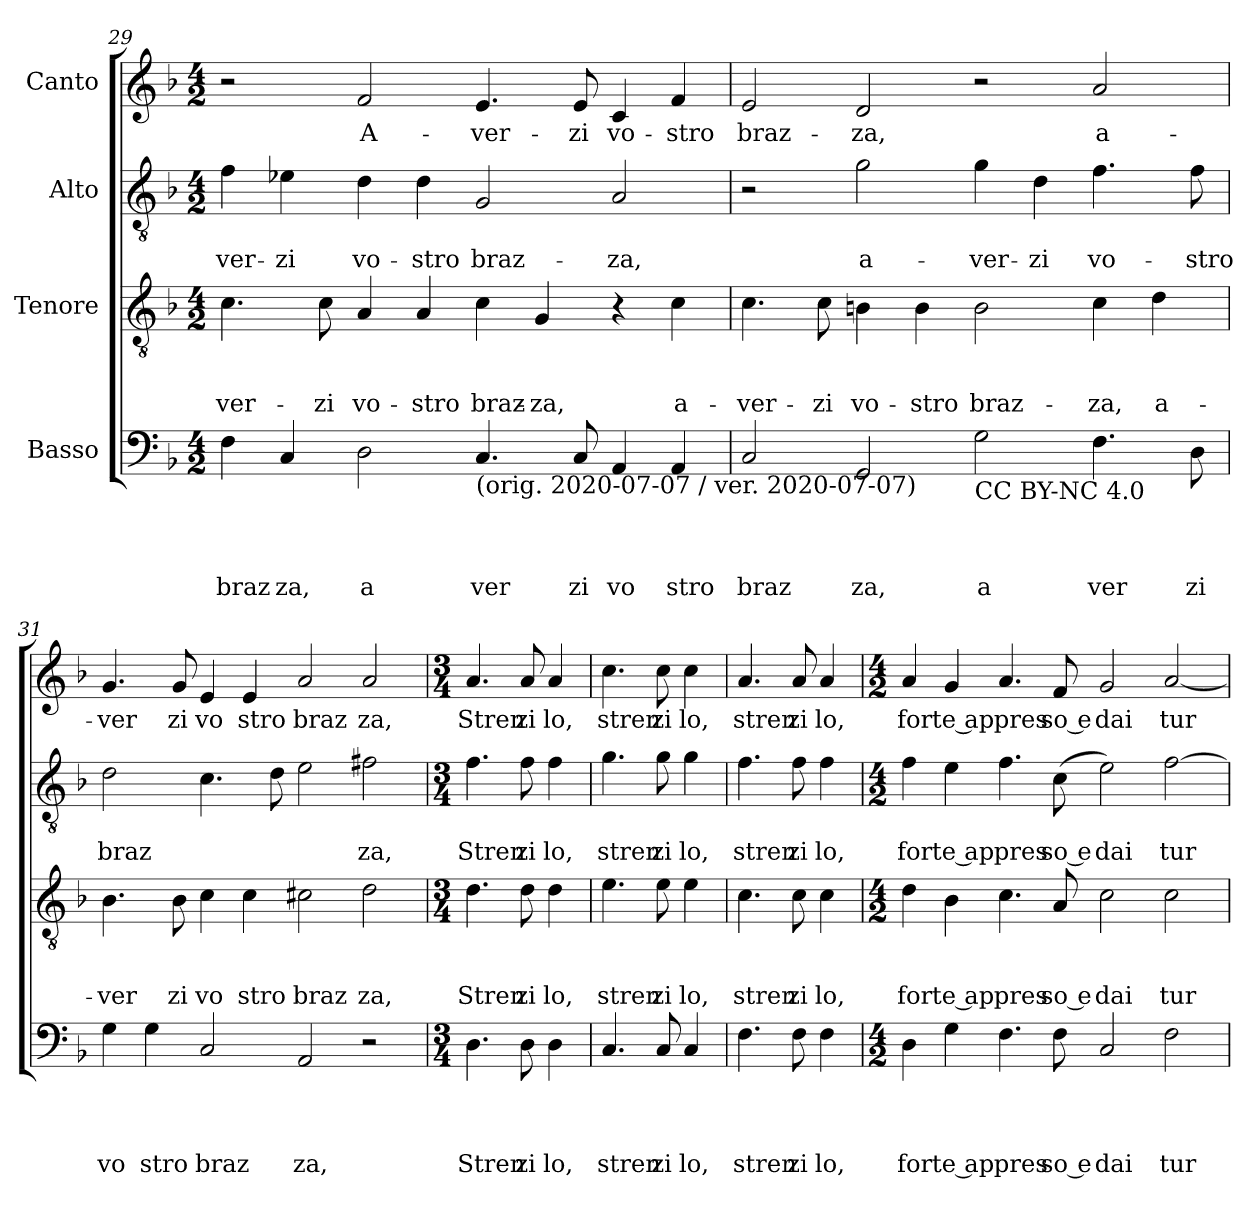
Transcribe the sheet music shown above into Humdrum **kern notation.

**kern	**text	**text	**text	**text	**kern	**text	**text	**text	**kern	**text	**text	**kern	**text
*part4	*part4	*part4	*part4	*part4	*part3	*part3	*part3	*part3	*part2	*part2	*part2	*part1	*part1
*staff4	*staff4	*staff4	*staff4	*staff4	*staff3	*staff3	*staff3	*staff3	*staff2	*staff2	*staff2	*staff1	*staff1
*I"Basso	*	*	*	*	*I"Tenore	*	*	*	*I"Alto	*	*	*I"Canto	*
*clefF4	*	*	*	*	*clefGv2	*	*	*	*clefGv2	*	*	*clefG2	*
*k[b-]	*	*	*	*	*k[b-]	*	*	*	*k[b-]	*	*	*k[b-]	*
*F:	*	*	*	*	*F:	*	*	*	*F:	*	*	*F:	*
*M4/2	*	*	*	*	*M4/2	*	*	*	*M4/2	*	*	*M4/2	*
=29	=29	=29	=29	=29	=29	=29	=29	=29	=29	=29	=29	=29	=29
!	!	!	!	!LO:LY:b	!	!	!	!LO:LY:b	!	!	!LO:LY:b	!	!
4F\	.	.	.	braz	4.c\	.	.	-ver-	4f\	.	-ver-	2r	.
!	!	!	!	!LO:LY:b	!	!	!	!	!	!	!LO:LY:b	!	!
4C/	.	.	.	za,	.	.	.	.	4e-X\	.	-zi	.	.
!	!	!	!	!	!	!	!	!LO:LY:b	!	!	!	!	!
.	.	.	.	.	8c\	.	.	-zi	.	.	.	.	.
!	!	!	!	!LO:LY:b	!	!	!	!LO:LY:b	!	!	!LO:LY:b	!	!LO:LY:b
2D\	.	.	.	a	4A/	.	.	vo-	4d\	.	vo-	2f/	A-
!	!	!	!	!	!	!	!	!LO:LY:b	!	!	!LO:LY:b	!	!
.	.	.	.	.	4A/	.	.	-stro	4d\	.	-stro	.	.
!LO:TX:b:t=(orig. 2020-07-07 / ver. 2020-07-07)	!	!	!	!	!	!	!	!	!	!	!	!	!
!	!	!	!	!LO:LY:b	!	!	!	!LO:LY:b	!	!	!LO:LY:b	!	!LO:LY:b
4.C/	.	.	.	ver	4c\	.	.	braz-	2G/	.	braz-	4.e/	-ver-
!	!	!	!	!	!	!	!	!LO:LY:b	!	!	!	!	!
.	.	.	.	.	4G/	.	.	-za,	.	.	.	.	.
!	!	!	!	!LO:LY:b	!	!	!	!	!	!	!	!	!LO:LY:b
8C/	.	.	.	zi	.	.	.	.	.	.	.	8e/	-zi
!	!	!	!	!LO:LY:b	!	!	!	!	!	!	!LO:LY:b	!	!LO:LY:b
4AA/	.	.	.	vo	4r	.	.	.	2A/	.	-za,	4c/	vo-
!	!	!	!	!LO:LY:b	!	!	!	!LO:LY:b	!	!	!	!	!LO:LY:b
4AA/	.	.	.	stro	4c\	.	.	a-	.	.	.	4f/	-stro
=30	=30	=30	=30	=30	=30	=30	=30	=30	=30	=30	=30	=30	=30
!	!	!	!	!LO:LY:b	!	!	!	!LO:LY:b	!	!	!	!	!LO:LY:b
2C/	.	.	.	braz	4.c\	.	.	-ver-	2r	.	.	2e/	braz-
!	!	!	!	!	!	!	!	!LO:LY:b	!	!	!	!	!
.	.	.	.	.	8c\	.	.	-zi	.	.	.	.	.
!	!	!	!	!LO:LY:b	!	!	!	!LO:LY:b	!	!	!LO:LY:b	!	!LO:LY:b
2GG/	.	.	.	za,	4Bn\	.	.	vo-	2g\	.	a-	2d/	-za,
!	!	!	!	!	!	!	!	!LO:LY:b	!	!	!	!	!
.	.	.	.	.	4B\	.	.	-stro	.	.	.	.	.
!LO:TX:b:t=CC BY-NC 4.0	!	!	!	!	!	!	!	!	!	!	!	!	!
!	!	!	!	!LO:LY:b	!	!	!	!LO:LY:b	!	!	!LO:LY:b	!	!
2G\	.	.	.	a	2B\	.	.	braz-	4g\	.	-ver-	2r	.
!	!	!	!	!	!	!	!	!	!	!	!LO:LY:b	!	!
.	.	.	.	.	.	.	.	.	4d\	.	-zi	.	.
!	!	!	!	!LO:LY:b	!	!	!	!LO:LY:b	!	!	!LO:LY:b	!	!LO:LY:b
4.F\	.	.	.	ver	4c\	.	.	-za,	4.f\	.	vo-	2a/	a-
!	!	!	!	!	!	!	!	!LO:LY:b	!	!	!	!	!
.	.	.	.	.	4d\	.	.	a-	.	.	.	.	.
!	!	!	!	!LO:LY:b	!	!	!	!	!	!	!LO:LY:b	!	!
8D\	.	.	.	zi	.	.	.	.	8f\	.	-stro	.	.
!!LO:PB:g=z
=31	=31	=31	=31	=31	=31	=31	=31	=31	=31	=31	=31	=31	=31
!	!	!	!	!LO:LY:b	!	!	!	!LO:LY:b	!	!	!LO:LY:b	!	!LO:LY:b
4G\	.	.	.	vo	4.B-\	.	.	-ver	2d\	.	braz	4.g/	-ver
!	!	!	!	!LO:LY:b	!	!	!	!	!	!	!	!	!
4G\	.	.	.	stro	.	.	.	.	.	.	.	.	.
!	!	!	!	!	!	!	!	!LO:LY:b	!	!	!	!	!LO:LY:b
.	.	.	.	.	8B-\	.	.	zi	.	.	.	8g/	zi
!	!	!	!	!LO:LY:b	!	!	!	!LO:LY:b	!	!	!	!	!LO:LY:b
2C/	.	.	.	braz	4c\	.	.	vo	4.c\	.	.	4e/	vo
!	!	!	!	!	!	!	!	!LO:LY:b	!	!	!	!	!LO:LY:b
.	.	.	.	.	4c\	.	.	stro	.	.	.	4e/	stro
.	.	.	.	.	.	.	.	.	8d\	.	.	.	.
!	!	!	!	!LO:LY:b	!	!	!	!LO:LY:b	!	!	!	!	!LO:LY:b
2AA/	.	.	.	za,	2c#X\	.	.	braz	2e\	.	.	2a/	braz
!	!	!	!	!	!	!	!	!LO:LY:b	!	!	!LO:LY:b	!	!LO:LY:b
2r	.	.	.	.	2d\	.	.	za,	2f#X\	.	za,	2a/	za,
=32	=32	=32	=32	=32	=32	=32	=32	=32	=32	=32	=32	=32	=32
*M3/4	*	*	*	*	*M3/4	*	*	*	*M3/4	*	*	*M3/4	*
!	!	!	!	!LO:LY:b	!	!	!	!LO:LY:b	!	!	!LO:LY:b	!	!LO:LY:b
4.D\	.	.	.	Stren	4.d\	.	.	Stren	4.f\	.	Stren	4.a/	Stren
!	!	!	!	!LO:LY:b	!	!	!	!LO:LY:b	!	!	!LO:LY:b	!	!LO:LY:b
8D\	.	.	.	zi	8d\	.	.	zi	8f\	.	zi	8a/	zi
!	!	!	!	!LO:LY:b	!	!	!	!LO:LY:b	!	!	!LO:LY:b	!	!LO:LY:b
4D\	.	.	.	lo,	4d\	.	.	lo,	4f\	.	lo,	4a/	lo,
=33	=33	=33	=33	=33	=33	=33	=33	=33	=33	=33	=33	=33	=33
!	!	!	!	!LO:LY:b	!	!	!	!LO:LY:b	!	!	!LO:LY:b	!	!LO:LY:b
4.C/	.	.	.	stren	4.e\	.	.	stren	4.g\	.	stren	4.cc\	stren
!	!	!	!	!LO:LY:b	!	!	!	!LO:LY:b	!	!	!LO:LY:b	!	!LO:LY:b
8C/	.	.	.	zi	8e\	.	.	zi	8g\	.	zi	8cc\	zi
!	!	!	!	!LO:LY:b	!	!	!	!LO:LY:b	!	!	!LO:LY:b	!	!LO:LY:b
4C/	.	.	.	lo,	4e\	.	.	lo,	4g\	.	lo,	4cc\	lo,
=34	=34	=34	=34	=34	=34	=34	=34	=34	=34	=34	=34	=34	=34
!	!	!	!	!LO:LY:b	!	!	!	!LO:LY:b	!	!	!LO:LY:b	!	!LO:LY:b
4.F\	.	.	.	stren	4.c\	.	.	stren	4.f\	.	stren	4.a/	stren
!	!	!	!	!LO:LY:b	!	!	!	!LO:LY:b	!	!	!LO:LY:b	!	!LO:LY:b
8F\	.	.	.	zi	8c\	.	.	zi	8f\	.	zi	8a/	zi
!	!	!	!	!LO:LY:b	!	!	!	!LO:LY:b	!	!	!LO:LY:b	!	!LO:LY:b
4F\	.	.	.	lo,	4c\	.	.	lo,	4f\	.	lo,	4a/	lo,
=35	=35	=35	=35	=35	=35	=35	=35	=35	=35	=35	=35	=35	=35
*M4/2	*	*	*	*	*M4/2	*	*	*	*M4/2	*	*	*M4/2	*
!	!	!	!	!LO:LY:b	!	!	!	!LO:LY:b	!	!	!LO:LY:b	!	!LO:LY:b
4D\	.	.	.	for	4d\	.	.	for	4f\	.	for	4a/	for
!	!	!	!	!LO:LY:b:rj	!	!	!	!LO:LY:b:rj	!	!	!LO:LY:b:rj	!	!LO:LY:b:rj
4G\	.	.	.	te ap	4B-\	.	.	te ap	4e\	.	te ap	4g/	te ap
!	!	!	!	!LO:LY:b	!	!	!	!LO:LY:b	!	!	!LO:LY:b	!	!LO:LY:b
4.F\	.	.	.	pres	4.c\	.	.	pres	4.f\	.	pres	4.a/	pres
!	!	!	!	!LO:LY:b:rj	!	!	!	!LO:LY:b:rj	!	!	!LO:LY:b:rj	!	!LO:LY:b:rj
8F\	.	.	.	so e	8A/	.	.	so e	(<8c\	.	so e	8f/	so e
!	!	!	!	!LO:LY:b	!	!	!	!LO:LY:b	!	!	!LO:LY:b	!	!LO:LY:b
2C/	.	.	.	dai	2c\	.	.	dai	2e\)	.	dai	2g/	dai
!	!	!	!	!LO:LY:b	!	!	!	!LO:LY:b	!	!	!LO:LY:b	!	!LO:LY:b
2F\	.	.	.	tur	2c\	.	.	tur	[>2f\	.	tur	[<2a/	tur
=	=	=	=	=	=	=	=	=	=	=	=	=	=
*-	*-	*-	*-	*-	*-	*-	*-	*-	*-	*-	*-	*-	*-
